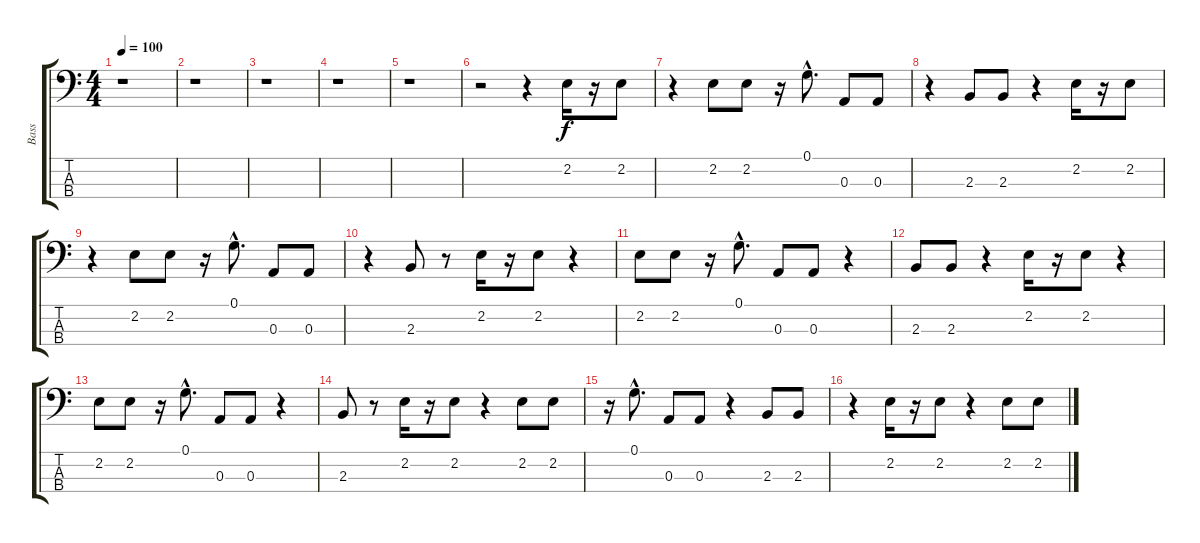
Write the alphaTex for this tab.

\track ("Bass" "Bass") {instrument electricbassfinger}
\staff {score tabs}
\tuning (G2 D2 A1 E1) {hide}
\ts (4 4)
\tempo 100
\clef f4
\ks c
r.1{dy f} |
r.1 |
r.1 |
r.1 |
r.1 |
r.2 r.4 2.2.16 r.16 2.2.8 |
r.4 2.2.8 2.2.8 r.16 0.1{hac}.8{d} 0.3.8 0.3.8 |
r.4 2.3.8 2.3.8 r.4 2.2.16 r.16 2.2.8 |
r.4 2.2.8 2.2.8 r.16 0.1{hac}.8{d} 0.3.8 0.3.8 |
r.4 2.3.8 r.8 2.2.16 r.16 2.2.8 r.4 |
2.2.8 2.2.8 r.16 0.1{hac}.8{d} 0.3.8 0.3.8 r.4 |
2.3.8 2.3.8 r.4 2.2.16 r.16 2.2.8 r.4 |
2.2.8 2.2.8 r.16 0.1{hac}.8{d} 0.3.8 0.3.8 r.4 |
2.3.8 r.8 2.2.16 r.16 2.2.8 r.4 2.2.8 2.2.8 |
r.16 0.1{hac}.8{d} 0.3.8 0.3.8 r.4 2.3.8 2.3.8 |
r.4 2.2.16 r.16 2.2.8 r.4 2.2.8 2.2.8
